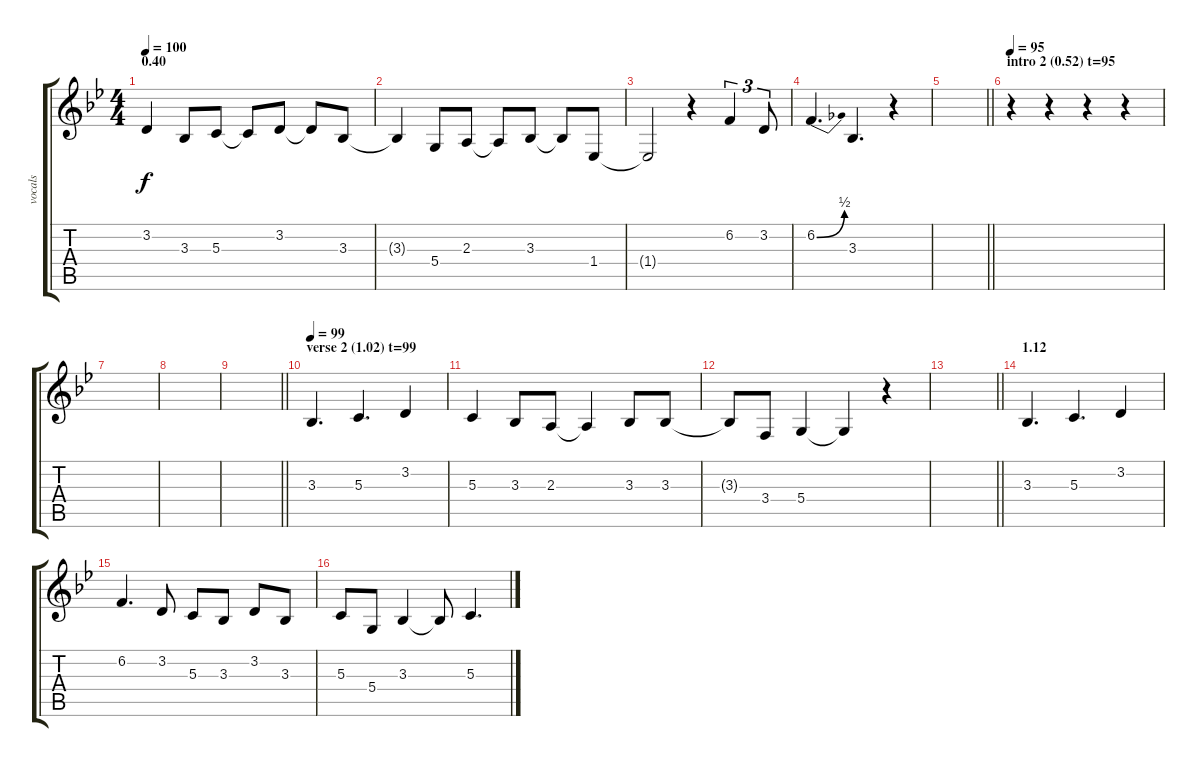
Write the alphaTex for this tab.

\track ("vocals" "vocals") {instrument clarinet}
\staff {score tabs}
\tuning (E4 B3 G3 D3 A2 E2) {hide}
\ts (4 4)
\section ("" "0.40")
\tempo 100
\clef g2
\ks bb
3.2.4{dy f} 3.3.8 5.3.8 5.3{t}.8 3.2.8 3.2{t}.8 3.3.8 |
3.3{t}.4 5.4.8 2.3.8 2.3{t}.8 3.3.8 3.3{t}.8 1.4.8 |
1.4{t}.2 r.4 6.2.4{tu (3 2)} 3.2.8{tu (3 2)} |
6.2{be (bend 0 0 60 2)}.4{d} 3.3.4{d} r.4 |
\barLineRight lightlight
|
\section ("" "intro 2 (0.52) t=95")
\tempo 95
r.4 r.4 r.4 r.4 |
|
|
\barLineRight lightlight
|
\section ("" "verse 2 (1.02) t=99")
\tempo 99
3.3.4{d} 5.3.4{d} 3.2.4 |
5.3.4 3.3.8 2.3.8 2.3{t}.4 3.3.8 3.3.8 |
3.3{t}.8 3.4.8 5.4.4 5.4{t}.4 r.4 |
\barLineRight lightlight
|
\section ("" "1.12")
3.3.4{d} 5.3.4{d} 3.2.4 |
6.2.4{d} 3.2.8 5.3.8 3.3.8 3.2.8 3.3.8 |
5.3.8 5.4.8 3.3.4 3.3{t}.8 5.3.4{d}
